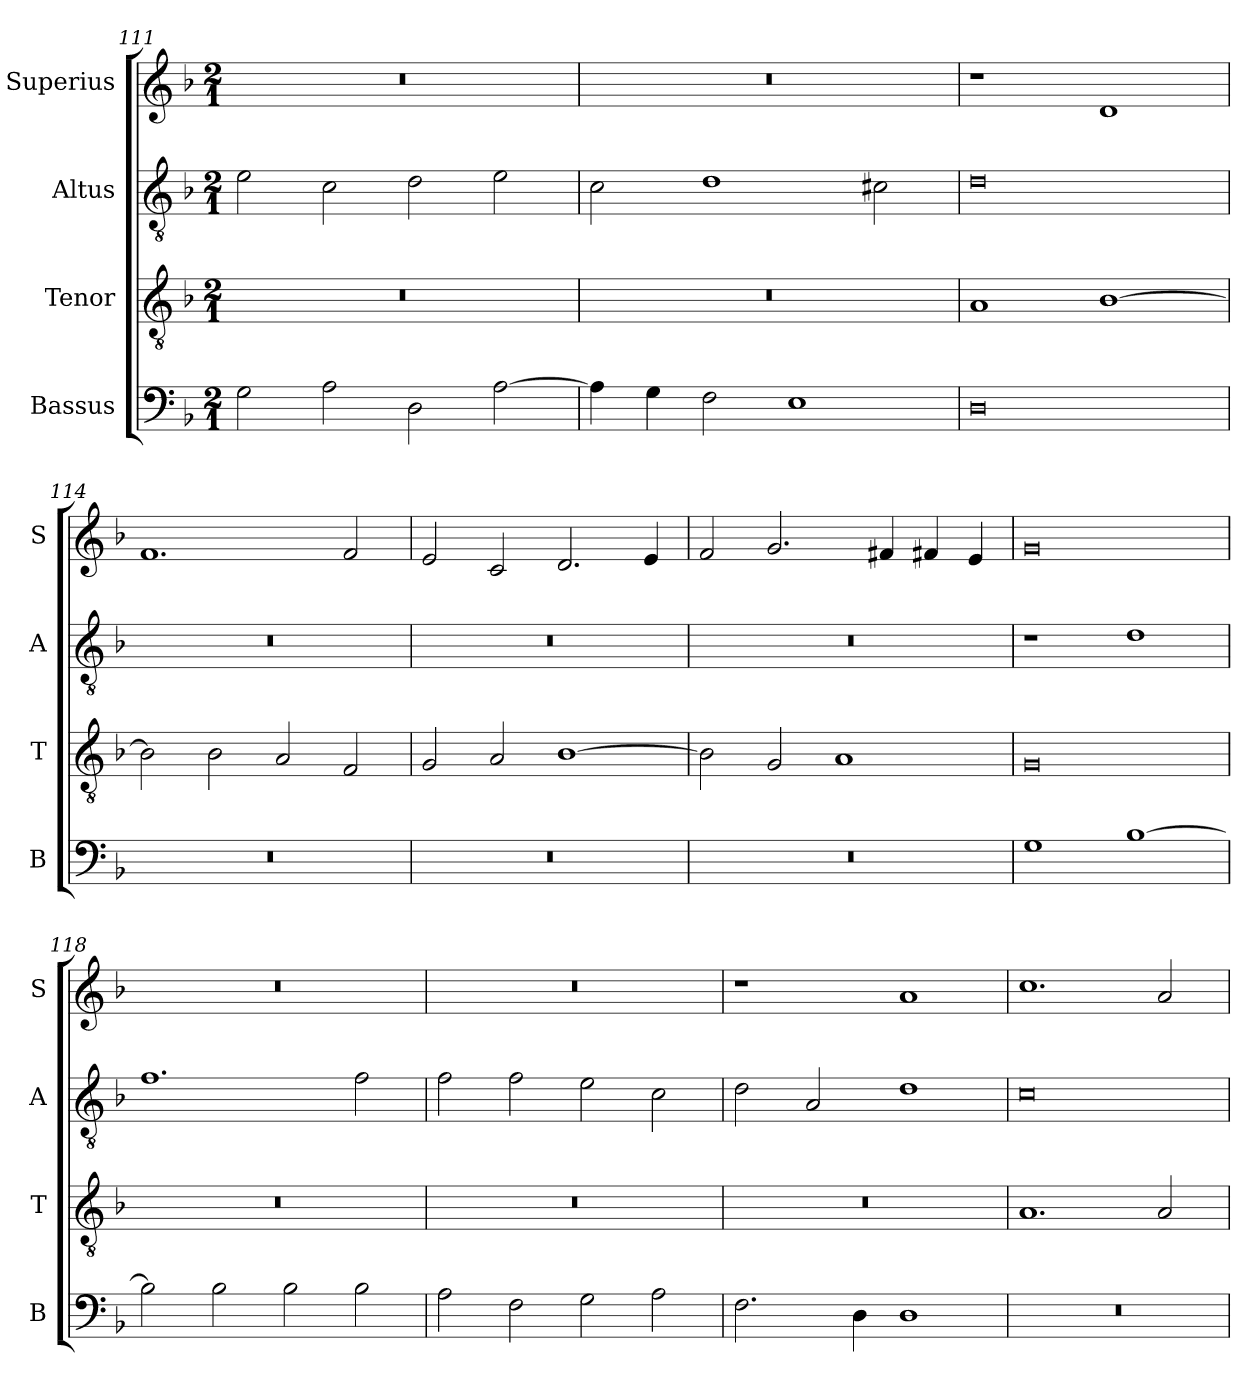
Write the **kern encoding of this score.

**kern	**kern	**kern	**kern
*part4	*part3	*part2	*part1
*staff4	*staff3	*staff2	*staff1
*I"Bassus	*I"Tenor	*I"Altus	*I"Superius
*I'B	*I'T	*I'A	*I'S
*clefF4	*clefGv2	*clefGv2	*clefG2
*k[b-]	*k[b-]	*k[b-]	*k[b-]
*M2/1	*M2/1	*M2/1	*M2/1
=111	=111	=111	=111
2G\	0r	2e\	0r
2A\	.	2c\	.
2D\	.	2d\	.
[2A\	.	2e\	.
=112	=112	=112	=112
4A\]	0r	2c\	0r
4G\	.	.	.
2F\	.	1d	.
1E	.	.	.
.	.	2c#X\	.
=113	=113	=113	=113
0D	1A	0d	1r
.	[1B-	.	1d
=114	=114	=114	=114
0r	2B-\]	0r	1.f
.	2B-\	.	.
.	2A/	.	.
.	2F/	.	2f/
=115	=115	=115	=115
0r	2G/	0r	2e/
.	2A/	.	2c/
.	[1B-	.	2.d/
.	.	.	4e/
=116	=116	=116	=116
0r	2B-\]	0r	2f/
.	2G/	.	2.g/
.	1A	.	.
.	.	.	4f#X/
.	.	.	4f#X/
.	.	.	4e/
=117	=117	=117	=117
1G	0G	1r	0g
[1B-	.	1d	.
=118	=118	=118	=118
2B-\]	0r	1.f	0r
2B-\	.	.	.
2B-\	.	.	.
2B-\	.	2f\	.
=119	=119	=119	=119
2A\	0r	2f\	0r
2F\	.	2f\	.
2G\	.	2e\	.
2A\	.	2c\	.
=120	=120	=120	=120
2.F\	0r	2d\	1r
.	.	2A/	.
4D\	.	.	.
1D	.	1d	1a
=121	=121	=121	=121
0r	1.A	0c	1.cc
.	2A/	.	2a/
=	=	=	=
*-	*-	*-	*-
